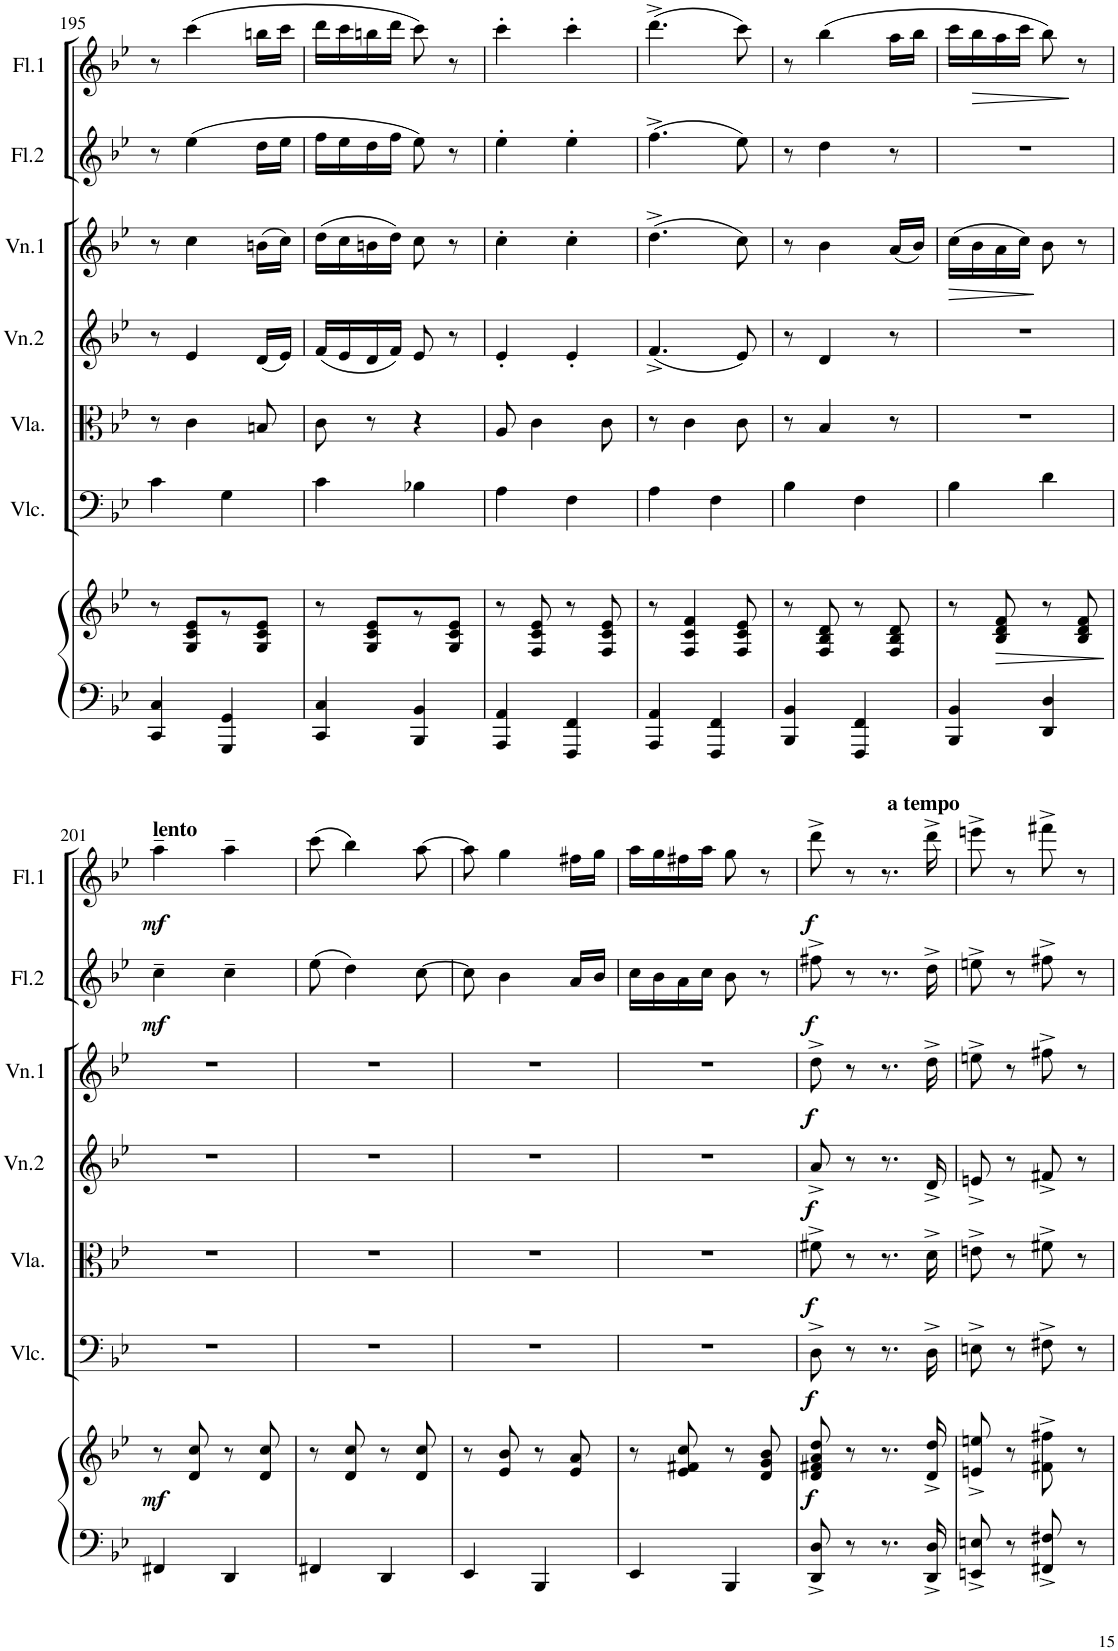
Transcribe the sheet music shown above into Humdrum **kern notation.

**kern	**kern	**dynam	**kern	**dynam	**kern	**dynam	**kern	**dynam	**kern	**dynam	**kern	**dynam	**kern	**dynam
*part7	*part7	*part7	*part6	*part6	*part5	*part5	*part4	*part4	*part3	*part3	*part2	*part2	*part1	*part1
*staff8	*staff7	*staff7/8	*staff6	*staff6	*staff5	*staff5	*staff4	*staff4	*staff3	*staff3	*staff2	*staff2	*staff1	*staff1
*I"Piano	*	*	*I"Violoncelle	*	*I"Alto	*	*I"Violon 2	*	*I"Violon 1	*	*I"Flûte 2	*	*I"Flûte 1	*
*I'Pno	*	*	*I'Vlc.	*	*	*	*I'Vn.2	*	*I'Vn.1	*	*I'Fl.2	*	*I'Fl.1	*
!!LO:PB:g=z
*clefF4	*clefG2	*	*clefF4	*	*clefC3	*	*clefG2	*	*clefG2	*	*clefG2	*	*clefG2	*
*k[b-e-]	*k[b-e-]	*	*k[b-e-]	*	*k[b-e-]	*	*k[b-e-]	*	*k[b-e-]	*	*k[b-e-]	*	*k[b-e-]	*
*M2/4	*M2/4	*	*M2/4	*	*M2/4	*	*M2/4	*	*M2/4	*	*M2/4	*	*M2/4	*
=195	=195	=195	=195	=195	=195	=195	=195	=195	=195	=195	=195	=195	=195	=195
4CC/ 4C/	8r	.	4c\	.	8r	.	8r	.	8r	.	8r	.	8r	.
.	8G/ 8c/ 8e-/L	.	.	.	4c\	.	4e-/	.	4cc\	.	(4ee-\	.	(4ccc\	.
4GGG/ 4GG/	8r	.	4G\	.	.	.	.	.	.	.	.	.	.	.
.	8G/ 8c/ 8e-/J	.	.	.	8Bn/	.	(16d/LL	.	(16bn\LL	.	16dd\LL	.	16bbn\LL	.
.	.	.	.	.	.	.	16e-/JJ)	.	16cc\JJ)	.	16ee-\JJ	.	16ccc\JJ	.
=196	=196	=196	=196	=196	=196	=196	=196	=196	=196	=196	=196	=196	=196	=196
4CC/ 4C/	8r	.	4c\	.	8c\	.	(16f/LL	.	(16dd\LL	.	16ff\LL	.	16ddd\LL	.
.	.	.	.	.	.	.	16e-/	.	16cc\	.	16ee-\	.	16ccc\	.
.	8G/ 8c/ 8e-/L	.	.	.	8r	.	16d/	.	16bn\	.	16dd\	.	16bbn\	.
.	.	.	.	.	.	.	16f/JJ)	.	16dd\JJ)	.	16ff\JJ	.	16ddd\JJ	.
4BBB-/ 4BB-/	8r	.	4B-X\	.	4r	.	8e-/	.	8cc\	.	8ee-\)	.	8ccc\)	.
.	8G/ 8c/ 8e-/J	.	.	.	.	.	8r	.	8r	.	8r	.	8r	.
=197	=197	=197	=197	=197	=197	=197	=197	=197	=197	=197	=197	=197	=197	=197
4AAA/ 4AA/	8r	.	4A\	.	8A/	.	4e-'/	.	4cc'\	.	4ee-'\	.	4ccc'\	.
.	8F/ 8c/ 8e-/	.	.	.	4c\	.	.	.	.	.	.	.	.	.
4FFF/ 4FF/	8r	.	4F\	.	.	.	4e-'/	.	4cc'\	.	4ee-'\	.	4ccc'\	.
.	8F/ 8c/ 8e-/	.	.	.	8c\	.	.	.	.	.	.	.	.	.
=198	=198	=198	=198	=198	=198	=198	=198	=198	=198	=198	=198	=198	=198	=198
4AAA/ 4AA/	8r	.	4A\	.	8r	.	(4.f^/	.	(4.dd^\	.	(4.ff^\	.	(4.ddd^\	.
.	4F/ 4c/ 4f/	.	.	.	4c\	.	.	.	.	.	.	.	.	.
4FFF/ 4FF/	.	.	4F\	.	.	.	.	.	.	.	.	.	.	.
.	8F/ 8c/ 8e-/	.	.	.	8c\	.	8e-/)	.	8cc\)	.	8ee-\)	.	8ccc\)	.
=199	=199	=199	=199	=199	=199	=199	=199	=199	=199	=199	=199	=199	=199	=199
4BBB-/ 4BB-/	8r	.	4B-\	.	8r	.	8r	.	8r	.	8r	.	8r	.
.	8F/ 8B-/ 8d/	.	.	.	4B-/	.	4d/	.	4b-\	.	4dd\	.	(4bb-\	.
4FFF/ 4FF/	8r	.	4F\	.	.	.	.	.	.	.	.	.	.	.
.	8F/ 8B-/ 8d/	.	.	.	8r	.	8r	.	(16a/LL	.	8r	.	16aa\LL	.
.	.	.	.	.	.	.	.	.	16b-/JJ)	.	.	.	16bb-\JJ	.
=200	=200	=200	=200	=200	=200	=200	=200	=200	=200	=200	=200	=200	=200	=200
!	!	!	!	!	!	!	!	!	!	!LO:HP:b	!	!	!	!
4BBB-/ 4BB-/	8r	.	4B-\	.	2r	.	2r	.	(16cc\LL	>	2r	.	16ccc\LL	.
!	!	!	!	!	!	!	!	!	!	!	!	!	!	!LO:HP:b
.	.	.	.	.	.	.	.	.	16b-\	.	.	.	16bb-\	>
!	!	!LO:HP:b	!	!	!	!	!	!	!	!	!	!	!	!
.	8B-/ 8d/ 8f/	>	.	.	.	.	.	.	16a\	.	.	.	16aa\	.
.	.	.	.	.	.	.	.	.	16cc\JJ)	.	.	.	16ccc\JJ	.
4DD/ 4D/	8r	.	4d\	.	.	.	.	.	8b-\	]	.	.	8bb-\)	.
.	8B-/ 8d/ 8f/	.	.	.	.	.	.	.	8r	.	.	.	8r	]
.	.	]	.	.	.	.	.	.	.	.	.	.	.	.
!!LO:LB:g=z
=201	=201	=201	=201	=201	=201	=201	=201	=201	=201	=201	=201	=201	=201	=201
!	!	!	!	!	!	!	!	!	!	!	!	!	!LO:TX:a:B:t=lento	!
!	!	!LO:DY:b	!	!	!	!	!	!	!	!	!	!LO:DY:b	!	!LO:DY:b
4FF#X/	8r	mf	2r	.	2r	.	2r	.	2r	.	4cc~\	mf	4aa~\	mf
.	8d/ 8cc/	.	.	.	.	.	.	.	.	.	.	.	.	.
4DD/	8r	.	.	.	.	.	.	.	.	.	4cc~\	.	4aa~\	.
.	8d/ 8cc/	.	.	.	.	.	.	.	.	.	.	.	.	.
=202	=202	=202	=202	=202	=202	=202	=202	=202	=202	=202	=202	=202	=202	=202
4FF#X/	8r	.	2r	.	2r	.	2r	.	2r	.	(8ee-\	.	(8ccc\	.
.	8d/ 8cc/	.	.	.	.	.	.	.	.	.	4dd\)	.	4bb-\)	.
4DD/	8r	.	.	.	.	.	.	.	.	.	.	.	.	.
.	8d/ 8cc/	.	.	.	.	.	.	.	.	.	[8cc\	.	[8aa\	.
=203	=203	=203	=203	=203	=203	=203	=203	=203	=203	=203	=203	=203	=203	=203
4EE-/	8r	.	2r	.	2r	.	2r	.	2r	.	8cc\]	.	8aa\]	.
.	8e-/ 8b-/	.	.	.	.	.	.	.	.	.	4b-\	.	4gg\	.
4BBB-/	8r	.	.	.	.	.	.	.	.	.	.	.	.	.
.	8e-/ 8a/	.	.	.	.	.	.	.	.	.	16a/LL	.	16ff#X\LL	.
.	.	.	.	.	.	.	.	.	.	.	16b-/JJ	.	16gg\JJ	.
=204	=204	=204	=204	=204	=204	=204	=204	=204	=204	=204	=204	=204	=204	=204
4EE-/	8r	.	2r	.	2r	.	2r	.	2r	.	16cc\LL	.	16aa\LL	.
.	.	.	.	.	.	.	.	.	.	.	16b-\	.	16gg\	.
.	8e-/ 8f#X/ 8cc/	.	.	.	.	.	.	.	.	.	16a\	.	16ff#X\	.
.	.	.	.	.	.	.	.	.	.	.	16cc\JJ	.	16aa\JJ	.
4BBB-/	8r	.	.	.	.	.	.	.	.	.	8b-\	.	8gg\	.
.	8d/ 8g/ 8b-/	.	.	.	.	.	.	.	.	.	8r	.	8r	.
=205	=205	=205	=205	=205	=205	=205	=205	=205	=205	=205	=205	=205	=205	=205
!	!	!LO:DY:b	!	!LO:DY:b	!	!LO:DY:b	!	!LO:DY:b	!	!LO:DY:b	!	!LO:DY:b	!	!LO:DY:b
8DD/^ 8D/^	8d/ 8f#X/ 8a/ 8dd/	f	8D^\	f	8f#X^\	f	8a^/	f	8dd^\	f	8ff#X^\	f	8ddd^\	f
8r	8r	.	8r	.	8r	.	8r	.	8r	.	8r	.	8r	.
8.r	8.r	.	8.r	.	8.r	.	8.r	.	8.r	.	8.r	.	8.r	.
!	!	!	!	!	!	!	!	!	!	!	!	!	!LO:TX:a:B:t=a tempo	!
16DD/^ 16D/^	16d/^ 16dd/^	.	16D^\	.	16d^\	.	16d^/	.	16dd^\	.	16dd^\	.	16ddd^\	.
=206	=206	=206	=206	=206	=206	=206	=206	=206	=206	=206	=206	=206	=206	=206
8EEn/^ 8En/^	8en/^ 8een/^	.	8En^\	.	8en^\	.	8en^/	.	8een^\	.	8een^\	.	8eeen^\	.
8r	8r	.	8r	.	8r	.	8r	.	8r	.	8r	.	8r	.
8FF#X/^ 8F#X/^	8f#X\^ 8ff#X\^	.	8F#X^\	.	8f#X^\	.	8f#X^/	.	8ff#X^\	.	8ff#X^\	.	8fff#X^\	.
8r	8r	.	8r	.	8r	.	8r	.	8r	.	8r	.	8r	.
=	=	=	=	=	=	=	=	=	=	=	=	=	=	=
*-	*-	*-	*-	*-	*-	*-	*-	*-	*-	*-	*-	*-	*-	*-
